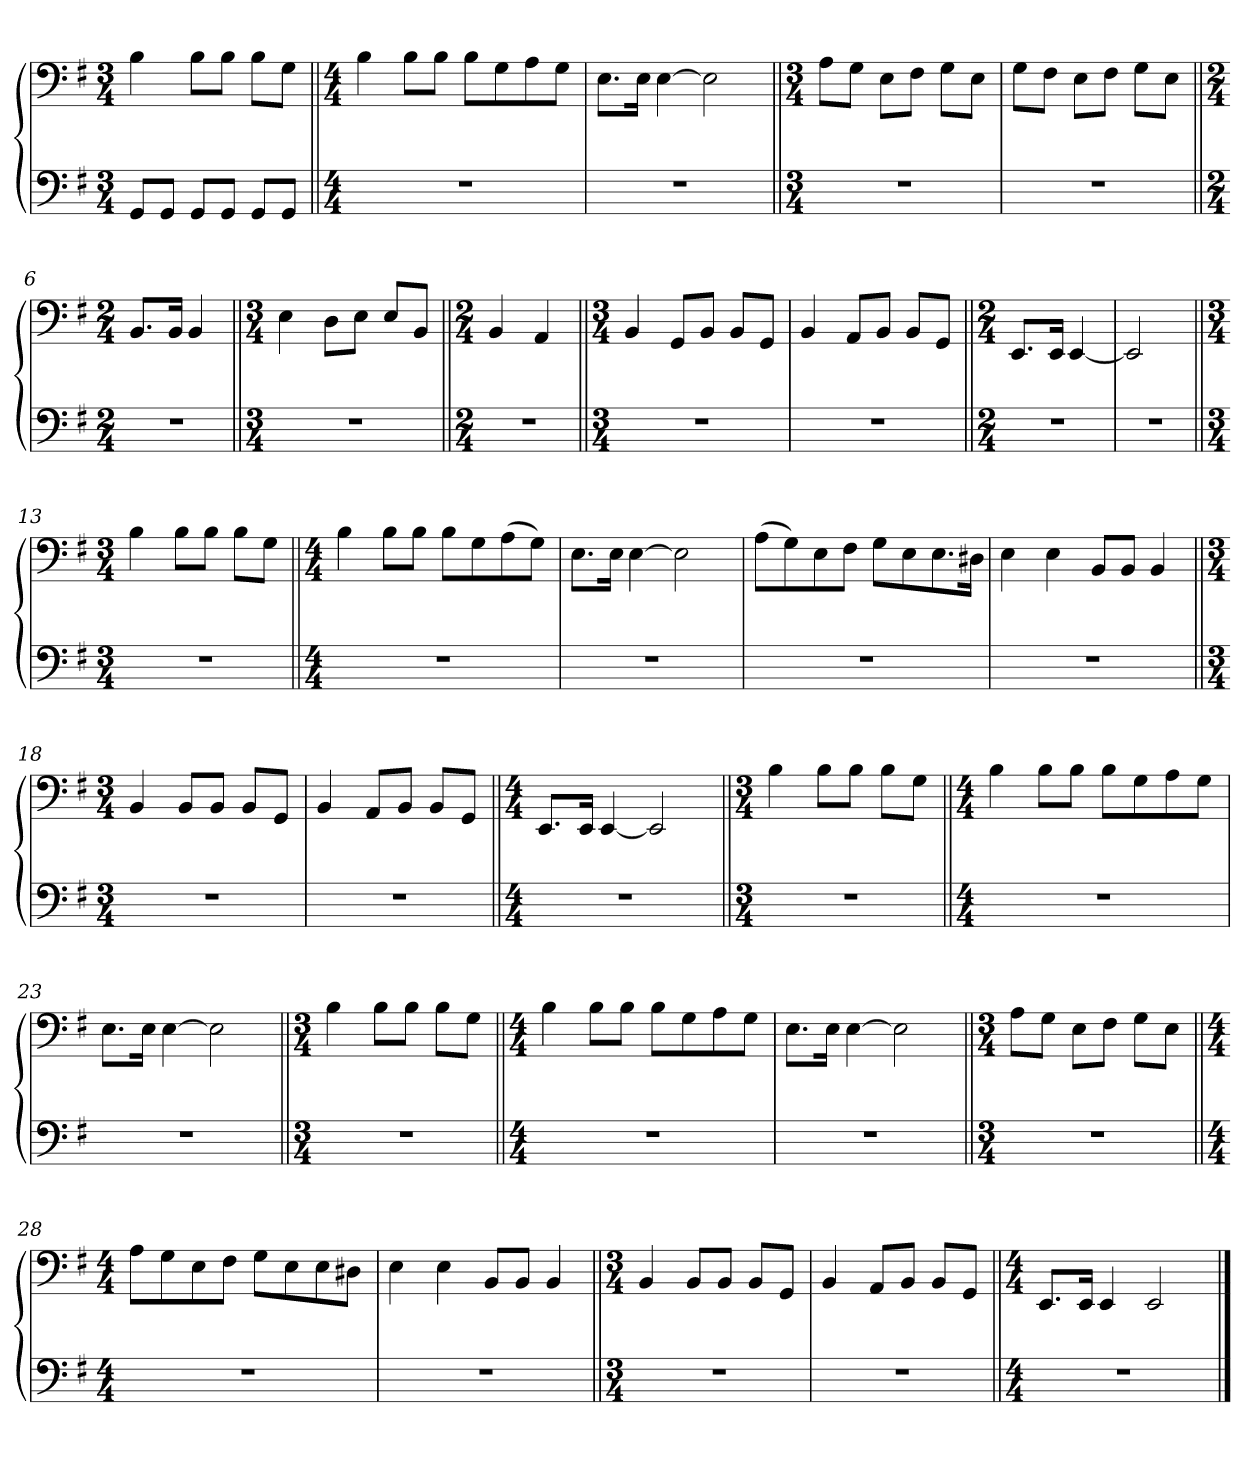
**kern	**kern
*part1	*part1
*staff2	*staff1
*clefF4	*clefF4
*k[f#]	*k[f#]
*M3/4	*M3/4
=1	=1
8GG/L	4B\
8GG/J	.
8GG/L	8B\L
8GG/J	8B\J
8GG/L	8B\L
8GG/J	8G\J
=2||	=2||
*M4/4	*M4/4
1r	4B\
.	8B\L
.	8B\J
.	8B\L
.	8G\
.	8A\
.	8G\J
=3	=3
1r	8.E\L
.	16E\Jk
.	[4E\
.	2E\]
=4||	=4||
*M3/4	*M3/4
2.r	8A\L
.	8G\J
.	8E\L
.	8F#\J
.	8G\L
.	8E\J
=5	=5
2.r	8G\L
.	8F#\J
.	8E\L
.	8F#\J
.	8G\L
.	8E\J
=6||	=6||
*M2/4	*M2/4
2r	8.BB/L
.	16BB/Jk
.	4BB/
=7||	=7||
*M3/4	*M3/4
2.r	4E\
.	8D\L
.	8E\J
.	8E/L
.	8BB/J
=8||	=8||
*M2/4	*M2/4
2r	4BB/
.	4AA/
=9||	=9||
*M3/4	*M3/4
2.r	4BB/
.	8GG/L
.	8BB/J
.	8BB/L
.	8GG/J
=10	=10
2.r	4BB/
.	8AA/L
.	8BB/J
.	8BB/L
.	8GG/J
=11||	=11||
*M2/4	*M2/4
2r	8.EE/L
.	16EE/Jk
.	[4EE/
=12	=12
2r	2EE/]
=13||	=13||
*M3/4	*M3/4
2.r	4B\
.	8B\L
.	8B\J
.	8B\L
.	8G\J
=14||	=14||
*M4/4	*M4/4
1r	4B\
.	8B\L
.	8B\J
.	8B\L
.	8G\
.	(8A\
.	8G\J)
=15	=15
1r	8.E\L
.	16E\Jk
.	[4E\
.	2E\]
=16	=16
1r	(8A\L
.	8G\)
.	8E\
.	8F#\J
.	8G\L
.	8E\
.	8.E\
.	16D#X\Jk
=17	=17
1r	4E\
.	4E\
.	8BB/L
.	8BB/J
.	4BB/
=18||	=18||
*M3/4	*M3/4
2.r	4BB/
.	8BB/L
.	8BB/J
.	8BB/L
.	8GG/J
=19	=19
2.r	4BB/
.	8AA/L
.	8BB/J
.	8BB/L
.	8GG/J
=20||	=20||
*M4/4	*M4/4
1r	8.EE/L
.	16EE/Jk
.	[4EE/
.	2EE/]
=21||	=21||
*M3/4	*M3/4
2.r	4B\
.	8B\L
.	8B\J
.	8B\L
.	8G\J
=22||	=22||
*M4/4	*M4/4
1r	4B\
.	8B\L
.	8B\J
.	8B\L
.	8G\
.	8A\
.	8G\J
=23	=23
1r	8.E\L
.	16E\Jk
.	[4E\
.	2E\]
=24||	=24||
*M3/4	*M3/4
2.r	4B\
.	8B\L
.	8B\J
.	8B\L
.	8G\J
=25||	=25||
*M4/4	*M4/4
1r	4B\
.	8B\L
.	8B\J
.	8B\L
.	8G\
.	8A\
.	8G\J
=26	=26
1r	8.E\L
.	16E\Jk
.	[4E\
.	2E\]
=27||	=27||
*M3/4	*M3/4
2.r	8A\L
.	8G\J
.	8E\L
.	8F#\J
.	8G\L
.	8E\J
=28||	=28||
*M4/4	*M4/4
1r	8A\L
.	8G\
.	8E\
.	8F#\J
.	8G\L
.	8E\
.	8E\
.	8D#X\J
=29	=29
1r	4E\
.	4E\
.	8BB/L
.	8BB/J
.	4BB/
=30||	=30||
*M3/4	*M3/4
2.r	4BB/
.	8BB/L
.	8BB/J
.	8BB/L
.	8GG/J
=31	=31
2.r	4BB/
.	8AA/L
.	8BB/J
.	8BB/L
.	8GG/J
=32||	=32||
*M4/4	*M4/4
1r	8.EE/L
.	16EE/Jk
.	4EE/
.	2EE/
==	==
*-	*-
